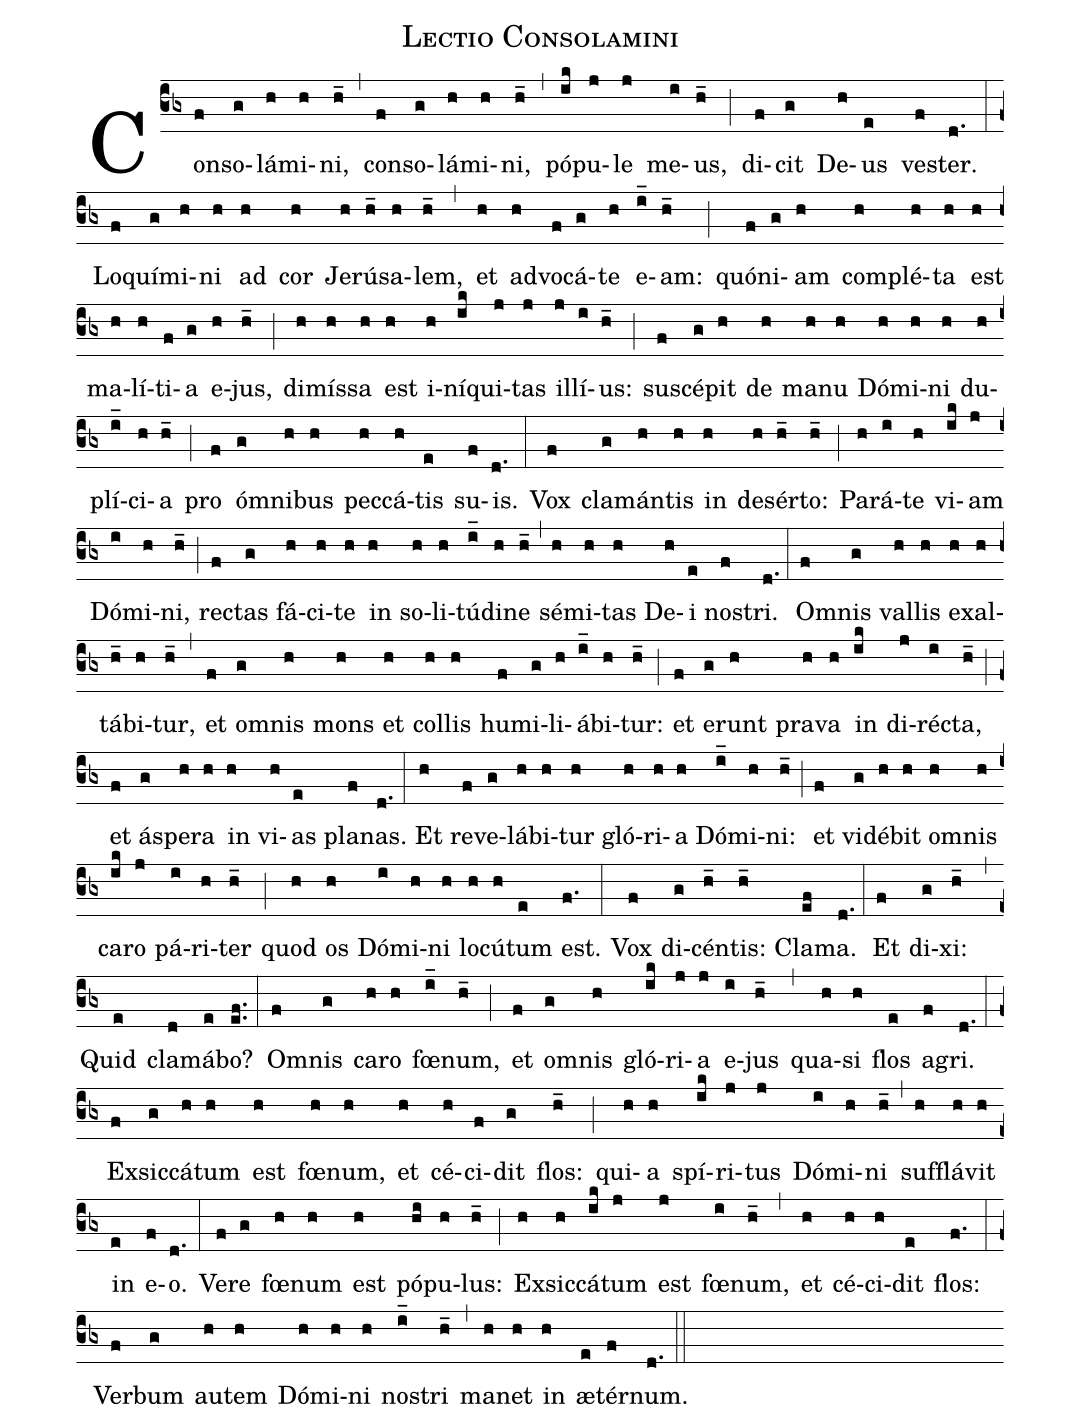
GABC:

name:Lectio Consolamini;
%%
(cb3) Con(f)so(g)lá(h)mi(h)ni,(h_) (,)
con(f)so(g)lá(h)mi(h)ni,(h_) (,)
pó(ik)pu(j)le(j) me(i)us,(h_) (;)
di(f)cit(g) De(h)us(e) ve(f)ster.(d.) (:)
Lo(f)quí(g)mi(h)ni(h) ad(h) cor(h) Je(h)rú(h_)sa(h)lem,(h_) (,)
et(h) ad(h)vo(f)cá(g)te(h) e(i_)am:(h_) (;)
quó(f)ni(g)am(h) com(h)plé(h)ta(h) est(h) ma(h)lí(h)ti(f)a(g) e(h)jus,(h_) (;)
di(h)mís(h)sa(h) est(h) i(h)ní(ik)qui(j)tas(j) il(j)lí(i)us:(h_) (;)
su(f)scé(g)pit(h) de(h) ma(h)nu(h) Dó(h)mi(h)ni(h) du(h)plí(i_)ci(h)a(h_) (;)
pro(f) óm(g)ni(h)bus(h) pec(h)cá(h)tis(e) su(f)is.(d.) (:)
Vox(f) cla(g)mán(h)tis(h) in(h) de(h)sér(h_)to:(h_) (;)
Pa(h)rá(i)te(h) vi(ik)am(j) Dó(i)mi(h)ni,(h_) (;)
re(f)ctas(g) fá(h)ci(h)te(h) in(h) so(h)li(h)tú(i_)di(h)ne(h_) (,)
sé(h)mi(h)tas(h) De(h)i(e) no(f)stri.(d.) (:)
Om(f)nis(g) val(h)lis(h) e(h)xal(h)tá(h_)bi(h)tur,(h_) (,)
et(f) om(g)nis(h) mons(h) et(h) col(h)lis(h) hu(f)mi(g)li(h)á(i_)bi(h)tur:(h_) (;)
et(f) e(g)runt(h) pra(h)va(h) in(ik) di(j)ré(i)cta,(h_) (;)
et(f) á(g)spe(h)ra(h) in(h) vi(h)as(e) pla(f)nas.(d.) (:)
Et(h) re(f)ve(g)lá(h)bi(h)tur(h) gló(h)ri(h)a(h) Dó(i_)mi(h)ni:(h_) (;)
et(f) vi(g)dé(h)bit(h) om(h)nis(h) ca(ik)ro(j) pá(i)ri(h)ter(h_) (;)
quod(h) os(h) Dó(i)mi(h)ni(h) lo(h)cú(h)tum(e) est.(f.) (:)
Vox(f) di(g)cén(h_)tis:(h_) Cla(ef)ma.(d.) (:)
Et(f) di(g)xi:(h_) (,) Quid(e) cla(d)má(e)bo?(ef..) (:)
Om(f)nis(g) ca(h)ro(h) fœ(i_)num,(h_) (;)
et(f) om(g)nis(h) gló(ik)ri(j)a(j) e(i)jus(h_) (,)
qua(h)si(h) flos(e) a(f)gri.(d.) (:)
Ex(f)sic(g)cá(h)tum(h) est(h) fœ(h)num,(h) et(h) cé(h)ci(f)dit(g) flos:(h_) (;)
qui(h)a(h) spí(ik)ri(j)tus(j) Dó(i)mi(h)ni(h_) (,)
suf(h)flá(h)vit(h) in(e) e(f)o.(d.) (:)
Ve(f)re(g) fœ(h)num(h) est(h) pó(hi)pu(h)lus:(h_) (;)
Ex(h)sic(h)cá(ik)tum(j) est(j) fœ(i)num,(h_) (,)
et(h) cé(h)ci(h)dit(e) flos:(f.) (:)
Ver(f)bum(g) au(h)tem(h) Dó(h)mi(h)ni(h) no(i_)stri(h_) (,)
ma(h)net(h) in(h) æ(e)tér(f)num.(d.)
(::)
